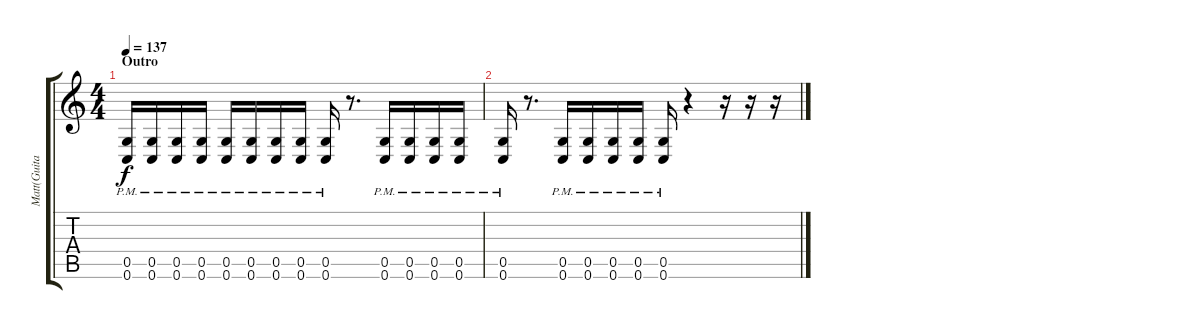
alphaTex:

\track ("Matt(Guitar)" "Matt(Guita") {instrument distortionguitar}
\staff {score tabs}
\tuning (D4 A3 F3 C3 G2 C2) {hide}
\ts (4 4)
\section ("" "Outro")
\tempo 137
\clef g2
\ks c
(0.5{pm} 0.6{pm}).16{dy f} (0.5{pm} 0.6{pm}).16 (0.5{pm} 0.6{pm}).16 (0.5{pm} 0.6{pm}).16 (0.5{pm} 0.6{pm}).16 (0.5{pm} 0.6{pm}).16 (0.5{pm} 0.6{pm}).16 (0.5{pm} 0.6{pm}).16 (0.5{pm} 0.6{pm}).16 r.8{d} (0.5{pm} 0.6{pm}).16 (0.5{pm} 0.6{pm}).16 (0.5{pm} 0.6{pm}).16 (0.5{pm} 0.6{pm}).16 |
(0.5{pm} 0.6{pm}).16 r.8{d} (0.5{pm} 0.6{pm}).16 (0.5{pm} 0.6{pm}).16 (0.5{pm} 0.6{pm}).16 (0.5{pm} 0.6{pm}).16 (0.5{pm} 0.6{pm}).16 r.4 r.16 r.16 r.16
